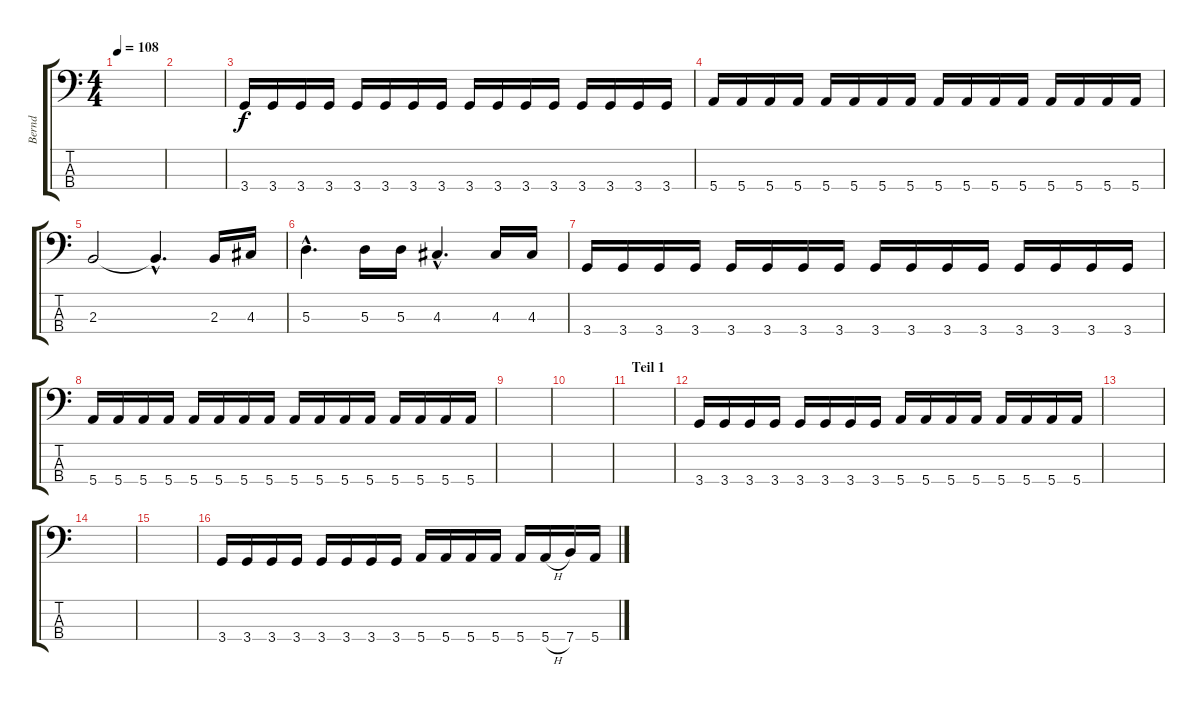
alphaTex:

\track ("Bernd" "Bernd") {instrument electricbassfinger}
\staff {score tabs}
\tuning (G2 D2 A1 E1) {hide}
\ts (4 4)
\tempo 108
\clef f4
\ks c
|
|
3.4.16 3.4.16 3.4.16 3.4.16 3.4.16 3.4.16 3.4.16 3.4.16 3.4.16 3.4.16 3.4.16 3.4.16 3.4.16 3.4.16 3.4.16 3.4.16 |
5.4.16 5.4.16 5.4.16 5.4.16 5.4.16 5.4.16 5.4.16 5.4.16 5.4.16 5.4.16 5.4.16 5.4.16 5.4.16 5.4.16 5.4.16 5.4.16 |
2.3.2 2.3{hac t}.4{d} 2.3.16 4.3.16 |
5.3{hac}.4{d} 5.3.16 5.3.16 4.3{hac}.4{d} 4.3.16 4.3.16 |
3.4.16 3.4.16 3.4.16 3.4.16 3.4.16 3.4.16 3.4.16 3.4.16 3.4.16 3.4.16 3.4.16 3.4.16 3.4.16 3.4.16 3.4.16 3.4.16 |
5.4.16 5.4.16 5.4.16 5.4.16 5.4.16 5.4.16 5.4.16 5.4.16 5.4.16 5.4.16 5.4.16 5.4.16 5.4.16 5.4.16 5.4.16 5.4.16 |
|
|
\section ("" "Teil 1")
|
3.4.16 3.4.16 3.4.16 3.4.16 3.4.16 3.4.16 3.4.16 3.4.16 5.4.16 5.4.16 5.4.16 5.4.16 5.4.16 5.4.16 5.4.16 5.4.16 |
|
|
|
3.4.16 3.4.16 3.4.16 3.4.16 3.4.16 3.4.16 3.4.16 3.4.16 5.4.16 5.4.16 5.4.16 5.4.16 5.4.16 5.4{h}.16 7.4.16 5.4.16
